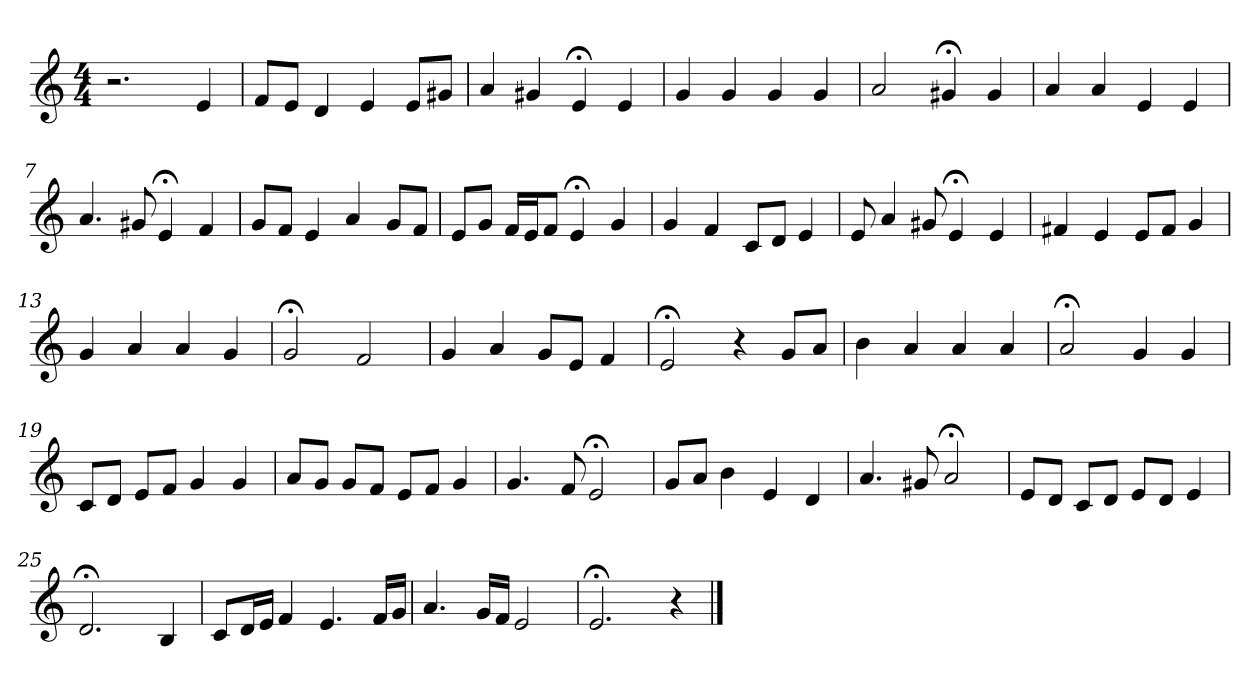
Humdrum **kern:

**kern
*part1
*staff1
*clefG2
*M4/4
=1
2.r
4e
=2
8f/L
8e/J
4d
4e
8e/L
8g#X/J
=3
4a
4g#X
4e;<
4e
=4
4g
4g
4g
4g
=5
2a
4g#X;<
4g#
=6
4a
4a
4e
4e
=7
4.a
8g#X
4e;<
4f
=8
8g/L
8f/J
4e
4a
8g/L
8f/J
=9
8e/L
8g/J
16f/LL
16e/J
8f/J
4e;<
4g
=10
4g
4f
8c/L
8d/J
4e
=11
8e
4a
8g#X
4e;<
4e
=12
4f#X
4e
8e/L
8f#/J
4g
=13
4g
4a
4a
4g
=14
2g;<
2f
=15
4g
4a
8g/L
8e/J
4f
=16
2e;<
4r
8g/L
8a/J
=17
4b
4a
4a
4a
=18
2a;<
4g
4g
=19
8c/L
8d/J
8e/L
8f/J
4g
4g
=20
8a/L
8g/J
8g/L
8f/J
8e/L
8f/J
4g
=21
4.g
8f
2e;<
=22
8g/L
8a/J
4b
4e
4d
=23
4.a
8g#X
2a;<
=24
8e/L
8d/J
8c/L
8d/J
8e/L
8d/J
4e
=25
2.d;<
4B
=26
8c/L
16d/L
16e/JJ
4f
4.e
16f/LL
16g/JJ
=27
4.a
16g/LL
16f/JJ
2e
=28
2.e;<
4r
==
*-
